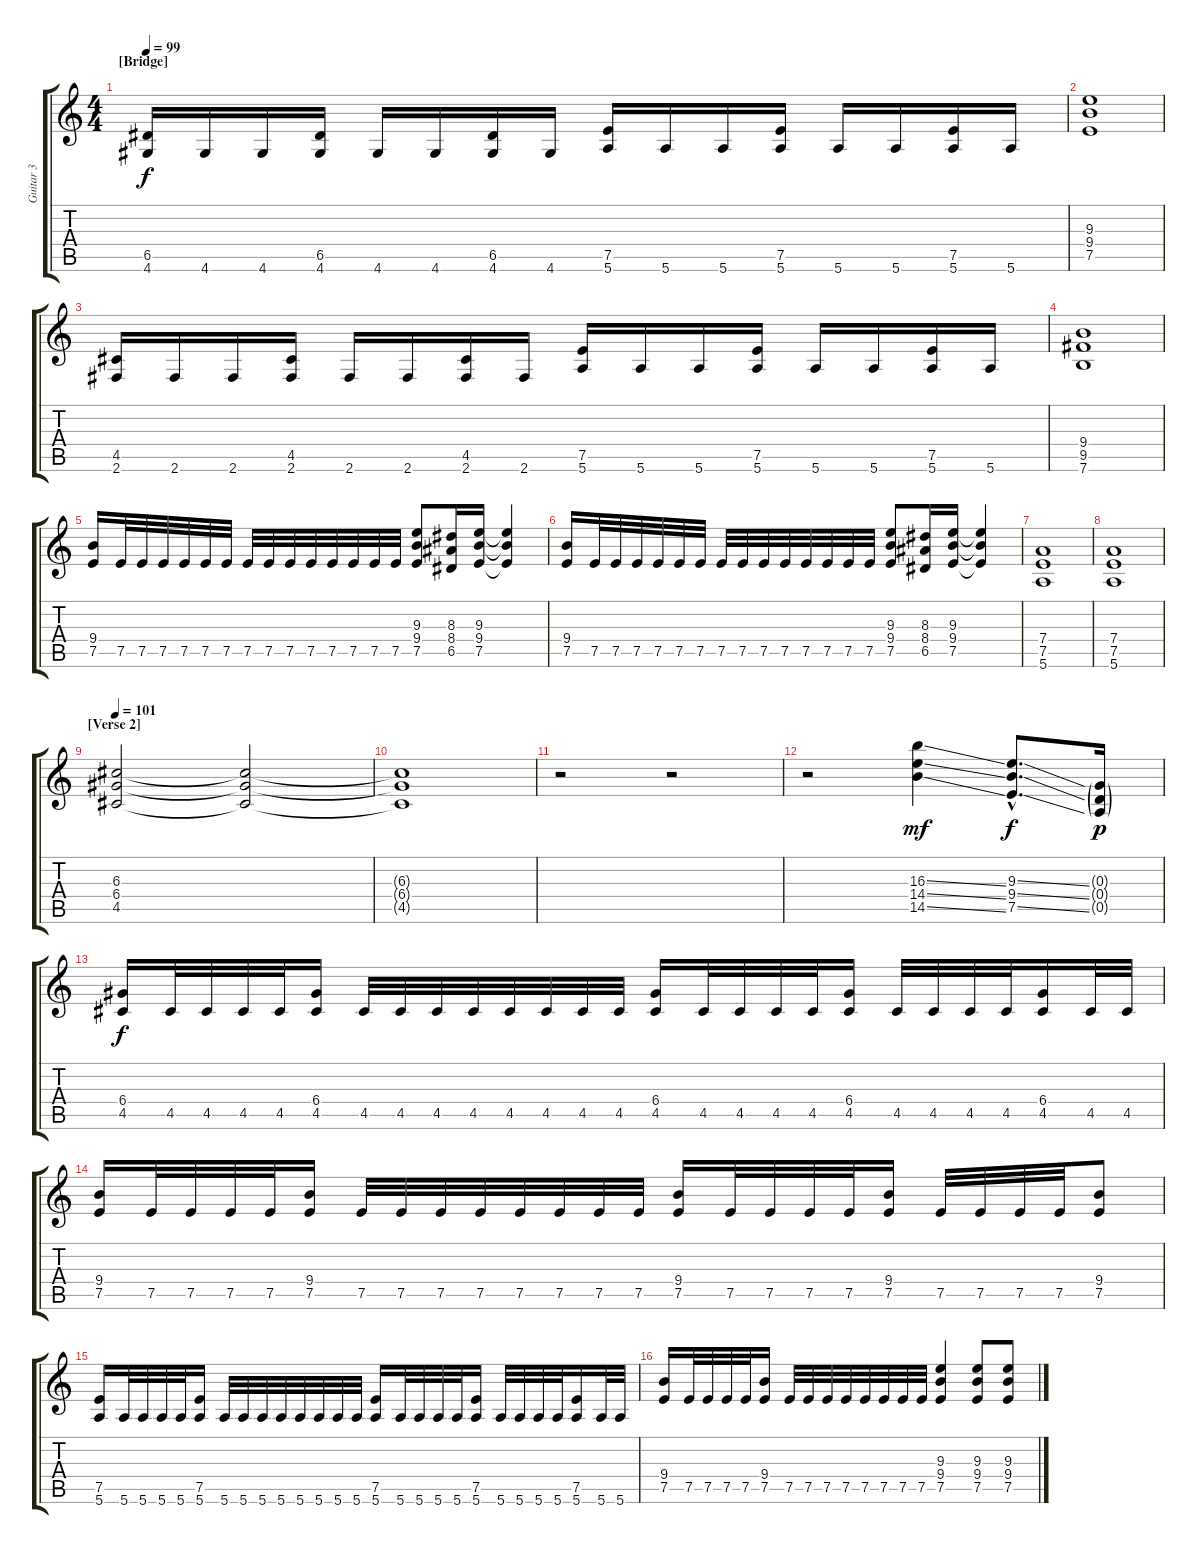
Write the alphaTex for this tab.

\track ("Guitar 3" "Guitar 3") {instrument distortionguitar}
\staff {score tabs}
\tuning (E4 B3 G3 D3 A2 E2) {hide}
\ts (4 4)
\section ("" "[Bridge]")
\tempo 99
\clef g2
\ks c
(6.5 4.6).16{dy f volume 14} 4.6.16 4.6.16 (6.5 4.6).16 4.6.16 4.6.16 (6.5 4.6).16 4.6.16 (7.5 5.6).16 5.6.16 5.6.16 (7.5 5.6).16 5.6.16 5.6.16 (7.5 5.6).16 5.6.16 |
(9.3 9.4 7.5).1 |
(4.5 2.6).16 2.6.16 2.6.16 (4.5 2.6).16 2.6.16 2.6.16 (4.5 2.6).16 2.6.16 (7.5 5.6).16 5.6.16 5.6.16 (7.5 5.6).16 5.6.16 5.6.16 (7.5 5.6).16 5.6.16 |
(9.4 9.5 7.6).1 |
\section ("" "")
(9.4 7.5).16 7.5.32 7.5.32 7.5.32 7.5.32 7.5.32 7.5.32 7.5.32 7.5.32 7.5.32 7.5.32 7.5.32 7.5.32 7.5.32 7.5.32 (9.3 9.4 7.5).8 (8.3 8.4 6.5).16 (9.3 9.4 7.5).16 (9.3{t} 9.4{t} 7.5{t}).4 |
(9.4 7.5).16 7.5.32 7.5.32 7.5.32 7.5.32 7.5.32 7.5.32 7.5.32 7.5.32 7.5.32 7.5.32 7.5.32 7.5.32 7.5.32 7.5.32 (9.3 9.4 7.5).8 (8.3 8.4 6.5).16 (9.3 9.4 7.5).16 (9.3{t} 9.4{t} 7.5{t}).4 |
(7.4 7.5 5.6).1 |
(7.4 7.5 5.6).1 |
\section ("" "[Verse 2]")
\tempo 101
(6.3 6.4 4.5).2 (6.3{t} 6.4{t} 4.5{t}).2{volume 0} |
(6.3{t} 6.4{t} 4.5{t}).1 |
r.2 r.2{volume 14} |
r.2 (16.3{ss} 14.4{ss} 14.5{ss}).4{dy mf} (9.3{ss hac} 9.4{ss hac} 7.5{ss hac}).8{d dy f} (0.3{g} 0.4{g} 0.5{g}).16{dy p} |
(6.4 4.5).16{dy f volume 15} 4.5.32 4.5.32 4.5.32 4.5.32 (6.4 4.5).16 4.5.32 4.5.32 4.5.32 4.5.32 4.5.32 4.5.32 4.5.32 4.5.32 (6.4 4.5).16 4.5.32 4.5.32 4.5.32 4.5.32 (6.4 4.5).16 4.5.32 4.5.32 4.5.32 4.5.32 (6.4 4.5).16 4.5.32 4.5.32 |
(9.4 7.5).16 7.5.32 7.5.32 7.5.32 7.5.32 (9.4 7.5).16 7.5.32 7.5.32 7.5.32 7.5.32 7.5.32 7.5.32 7.5.32 7.5.32 (9.4 7.5).16 7.5.32 7.5.32 7.5.32 7.5.32 (9.4 7.5).16 7.5.32 7.5.32 7.5.32 7.5.32 (9.4 7.5).8 |
(7.5 5.6).16 5.6.32 5.6.32 5.6.32 5.6.32 (7.5 5.6).16 5.6.32 5.6.32 5.6.32 5.6.32 5.6.32 5.6.32 5.6.32 5.6.32 (7.5 5.6).16 5.6.32 5.6.32 5.6.32 5.6.32 (7.5 5.6).16 5.6.32 5.6.32 5.6.32 5.6.32 (7.5 5.6).16 5.6.32 5.6.32 |
(9.4 7.5).16 7.5.32 7.5.32 7.5.32 7.5.32 (9.4 7.5).16 7.5.32 7.5.32 7.5.32 7.5.32 7.5.32 7.5.32 7.5.32 7.5.32 (9.3 9.4 7.5).4 (9.3 9.4 7.5).8 (9.3 9.4 7.5).8
